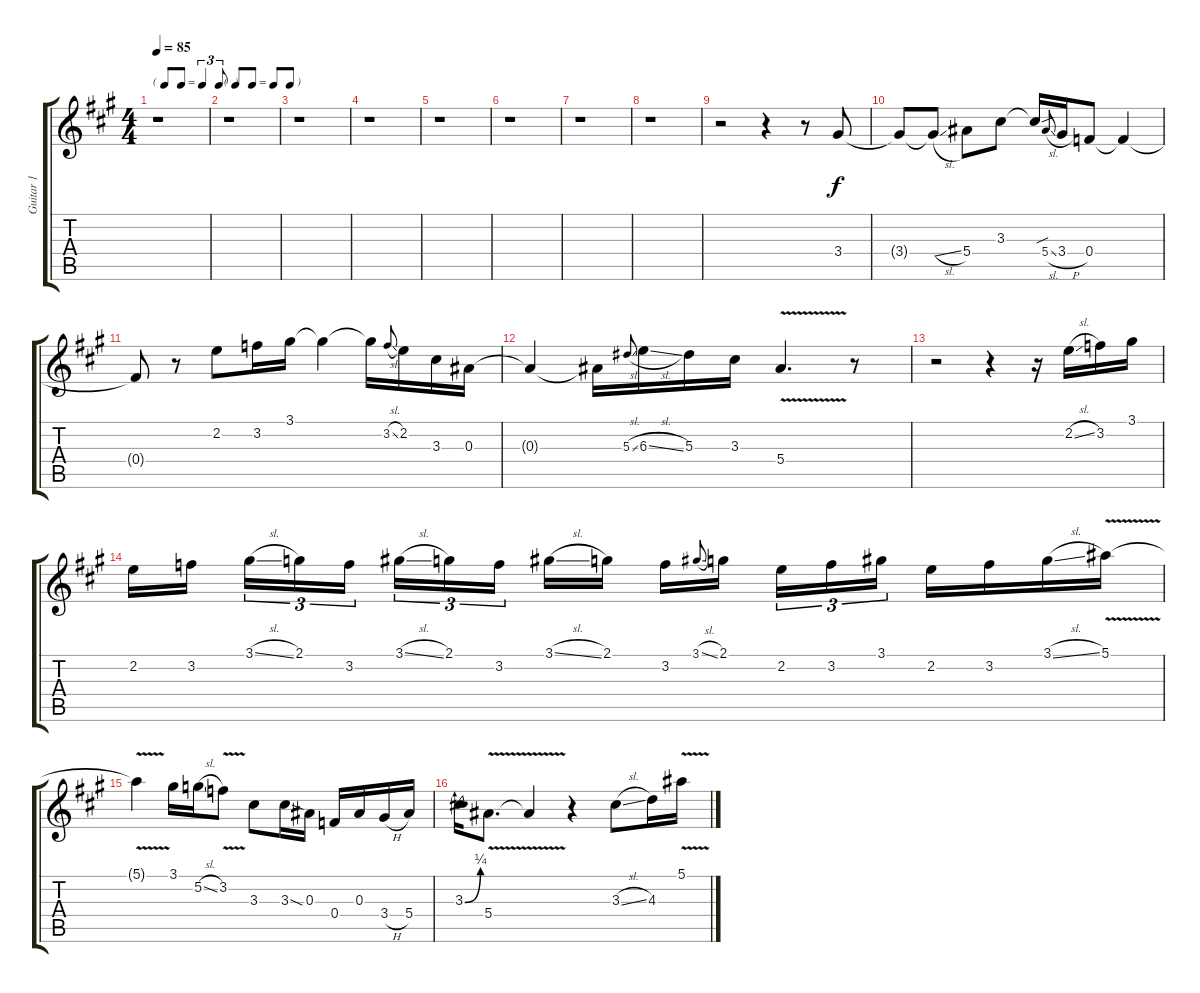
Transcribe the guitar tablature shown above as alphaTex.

\track ("Guitar 1" "Guitar 1") {instrument overdrivenguitar}
\staff {score tabs}
\tuning (F4 D4 Bb3 F3 Bb2 F2) {hide}
\ts (4 4)
\tf triplet8th
\tempo 85
\clef g2
\ks a
r.1{dy f} |
\tf none
r.1 |
r.1 |
r.1 |
r.1 |
r.1 |
r.1 |
r.1 |
r.2 r.4 r.8 3.4.8 |
3.4{t}.8 3.4{sl t}.8 5.4.8 3.3.8 3.3{sou t}.16 5.4{sl}.8{gr onbeat} 3.4{h}.16 0.4.8 0.4{t}.4 |
0.4{t}.8 r.8 2.2.8 3.2.16 3.1.16 3.1{t}.4 3.1{t}.16 3.2{sl}.8{gr onbeat} 2.2.16 3.3.16 0.3.16 |
0.3{t}.4 0.3{t}.16 5.3{sl}.8{gr onbeat} 6.3{sl}.16 5.3.16 3.3.16 5.4{v}.4{d} r.8 |
r.2 r.4 r.16 2.2{sl}.16 3.2.16 3.1.16 |
2.2.16 3.2.16{beam splitsecondary} 3.1{sl}.16{tu (3 2)} 2.1.16{tu (3 2)} 3.2.16{tu (3 2)} 3.1{sl}.16{tu (3 2)} 2.1.16{tu (3 2)} 3.2.16{tu (3 2) beam splitsecondary} 3.1{sl}.16 2.1.16 3.2.16 3.1{sl}.8{gr onbeat} 2.1.16{beam splitsecondary} 2.2.16{tu (3 2)} 3.2.16{tu (3 2)} 3.1.16{tu (3 2)} 2.2.16 3.2.16 3.1{sl}.16 5.1{v}.16 |
5.1{t}.4 3.1.16 5.2{sl}.16 3.2{v}.8 3.3.8 3.3{sod}.16 0.3.16 0.4.16 0.3.16 3.4{h}.16 5.4.16 |
3.3{be (bend 0 0 60 1)}.16 5.4{v}.8{d} 5.4{t}.4 r.4 3.3{sl}.8 4.3.16 5.1{v}.16
